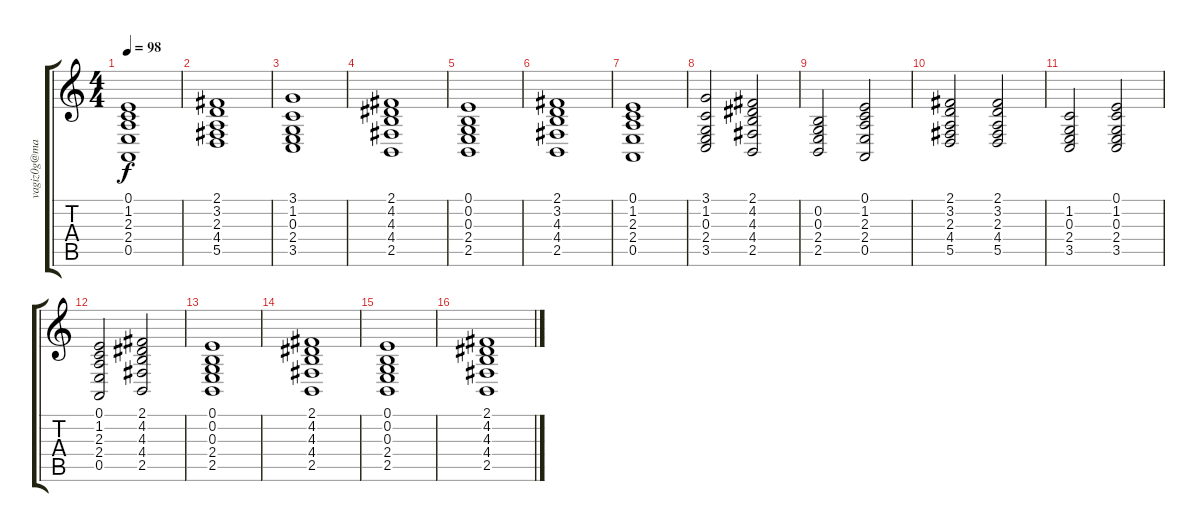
\track ("" "vagiz0g@ma") {instrument pad8sweep}
\staff {score tabs}
\tuning (E4 B3 G3 D3 A2 E2) {hide}
\ts (4 4)
\tempo 98
\clef g2
\ks c
(0.1 1.2 2.3 2.4 0.5).1{dy f} |
(2.1 3.2 2.3 4.4 5.5).1 |
(3.1 1.2 0.3 2.4 3.5).1 |
(2.1 4.2 4.3 4.4 2.5).1 |
(0.1 0.2 0.3 2.4 2.5).1 |
(2.1 3.2 4.3 4.4 2.5).1 |
(0.1 1.2 2.3 2.4 0.5).1 |
(3.1 1.2 0.3 2.4 3.5).2 (2.1 4.2 4.3 4.4 2.5).2 |
(0.2 0.3 2.4 2.5).2 (0.1 1.2 2.3 2.4 0.5).2 |
(2.1 3.2 2.3 4.4 5.5).2 (2.1 3.2 2.3 4.4 5.5).2 |
(1.2 0.3 2.4 3.5).2 (0.1 1.2 0.3 2.4 3.5).2 |
(0.1 1.2 2.3 2.4 0.5).2 (2.1 4.2 4.3 4.4 2.5).2 |
(0.1 0.2 0.3 2.4 2.5).1 |
(2.1 4.2 4.3 4.4 2.5).1 |
(0.1 0.2 0.3 2.4 2.5).1 |
(2.1 4.2 4.3 4.4 2.5).1
